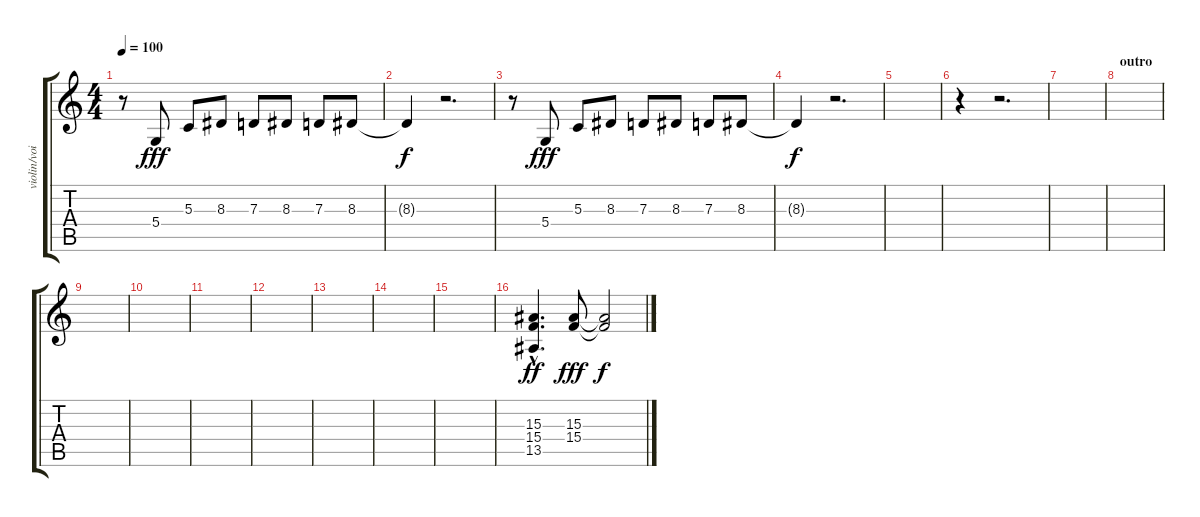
\track ("violin/voices" "violin/voi") {instrument violin}
\staff {score tabs}
\tuning (E4 B3 G3 D3 A2 E2) {hide}
\ts (4 4)
\tempo 100
\clef g2
\ks c
r.8{dy f} 5.4.8{dy fff} 5.3.8 8.3.8 7.3.8 8.3.8 7.3.8 8.3.8 |
8.3{t}.4{dy f} r.2{d} |
r.8 5.4.8{dy fff} 5.3.8 8.3.8 7.3.8 8.3.8 7.3.8 8.3.8 |
8.3{t}.4{dy f} r.2{d} |
|
r.4 r.2{d} |
|
\section ("" "outro")
|
|
|
|
|
|
|
|
(15.3{hac} 15.4{hac} 13.5{hac}).4{d dy ff} (15.3 15.4).8{dy fff} (15.3{t} 15.4{t}).2{dy f}
